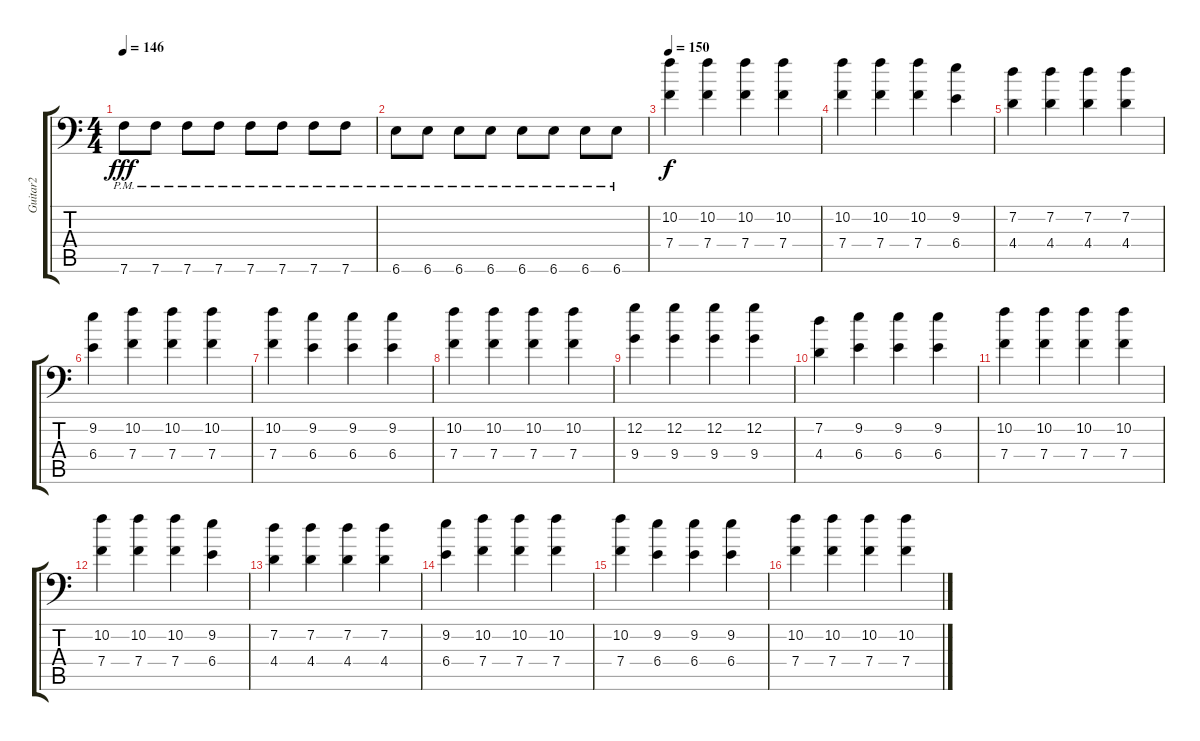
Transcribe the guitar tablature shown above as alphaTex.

\track ("Guitar2" "Guitar2") {solo instrument distortionguitar}
\staff {score tabs}
\tuning (C4 G3 Eb3 Bb2 F2 Bb1) {hide}
\ts (4 4)
\tempo 146
\clef f4
\ks c
7.6{pm}.8{dy fff} 7.6{pm}.8 7.6{pm}.8 7.6{pm}.8 7.6{pm}.8 7.6{pm}.8 7.6{pm}.8 7.6{pm}.8 |
6.6{pm}.8 6.6{pm}.8 6.6{pm}.8 6.6{pm}.8 6.6{pm}.8 6.6{pm}.8 6.6{pm}.8 6.6{pm}.8 |
\tempo 150
(10.2 7.4).4{dy f} (10.2 7.4).4 (10.2 7.4).4 (10.2 7.4).4 |
(10.2 7.4).4 (10.2 7.4).4 (10.2 7.4).4 (9.2 6.4).4 |
(7.2 4.4).4 (7.2 4.4).4 (7.2 4.4).4 (7.2 4.4).4 |
(9.2 6.4).4 (10.2 7.4).4 (10.2 7.4).4 (10.2 7.4).4 |
(10.2 7.4).4 (9.2 6.4).4 (9.2 6.4).4 (9.2 6.4).4 |
(10.2 7.4).4 (10.2 7.4).4 (10.2 7.4).4 (10.2 7.4).4 |
(12.2 9.4).4 (12.2 9.4).4 (12.2 9.4).4 (12.2 9.4).4 |
(7.2 4.4).4 (9.2 6.4).4 (9.2 6.4).4 (9.2 6.4).4 |
(10.2 7.4).4 (10.2 7.4).4 (10.2 7.4).4 (10.2 7.4).4 |
(10.2 7.4).4 (10.2 7.4).4 (10.2 7.4).4 (9.2 6.4).4 |
(7.2 4.4).4 (7.2 4.4).4 (7.2 4.4).4 (7.2 4.4).4 |
(9.2 6.4).4 (10.2 7.4).4 (10.2 7.4).4 (10.2 7.4).4 |
(10.2 7.4).4 (9.2 6.4).4 (9.2 6.4).4 (9.2 6.4).4 |
(10.2 7.4).4 (10.2 7.4).4 (10.2 7.4).4 (10.2 7.4).4
